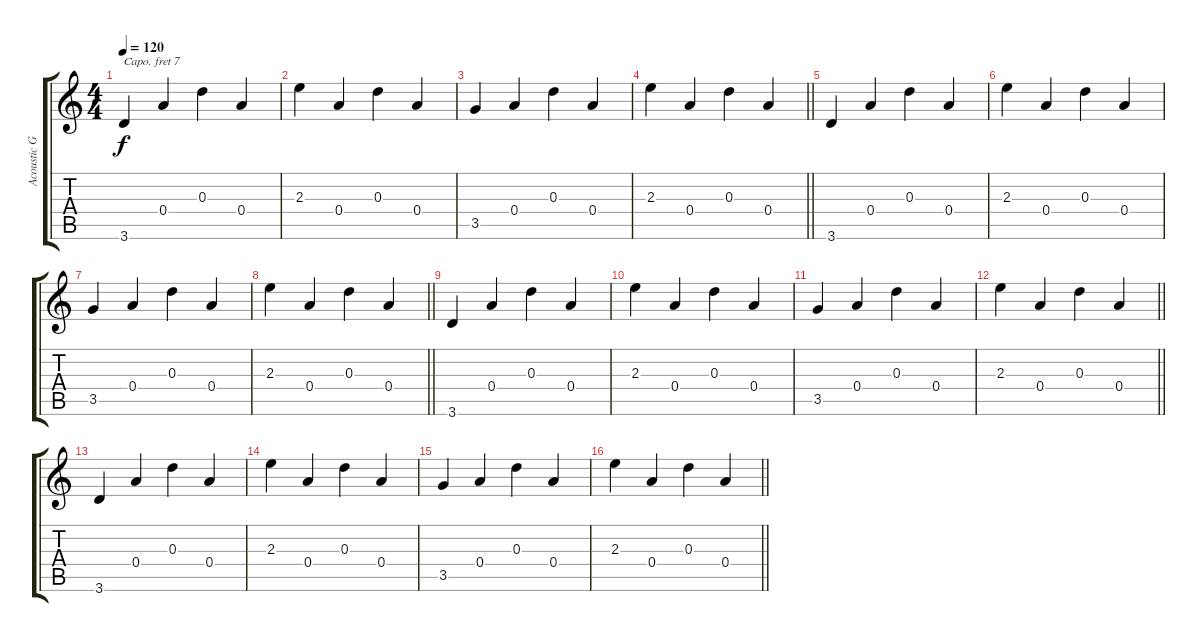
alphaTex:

\track ("Acoustic Guitar" "Acoustic G") {instrument acousticguitarsteel}
\staff {score tabs}
\capo 7
\tuning (E4 B3 G3 D3 A2 E2) {hide}
\ts (4 4)
\tempo 120
\clef g2
\ks c
3.6.4{dy f} 0.4.4 0.3.4 0.4.4 |
2.3.4 0.4.4 0.3.4 0.4.4 |
3.5.4 0.4.4 0.3.4 0.4.4 |
\barLineRight lightlight
2.3.4 0.4.4 0.3.4 0.4.4 |
3.6.4 0.4.4 0.3.4 0.4.4 |
2.3.4 0.4.4 0.3.4 0.4.4 |
3.5.4 0.4.4 0.3.4 0.4.4 |
\barLineRight lightlight
2.3.4 0.4.4 0.3.4 0.4.4 |
3.6.4 0.4.4 0.3.4 0.4.4 |
2.3.4 0.4.4 0.3.4 0.4.4 |
3.5.4 0.4.4 0.3.4 0.4.4 |
\barLineRight lightlight
2.3.4 0.4.4 0.3.4 0.4.4 |
3.6.4 0.4.4 0.3.4 0.4.4 |
2.3.4 0.4.4 0.3.4 0.4.4 |
3.5.4 0.4.4 0.3.4 0.4.4 |
\barLineRight lightlight
2.3.4 0.4.4 0.3.4 0.4.4
